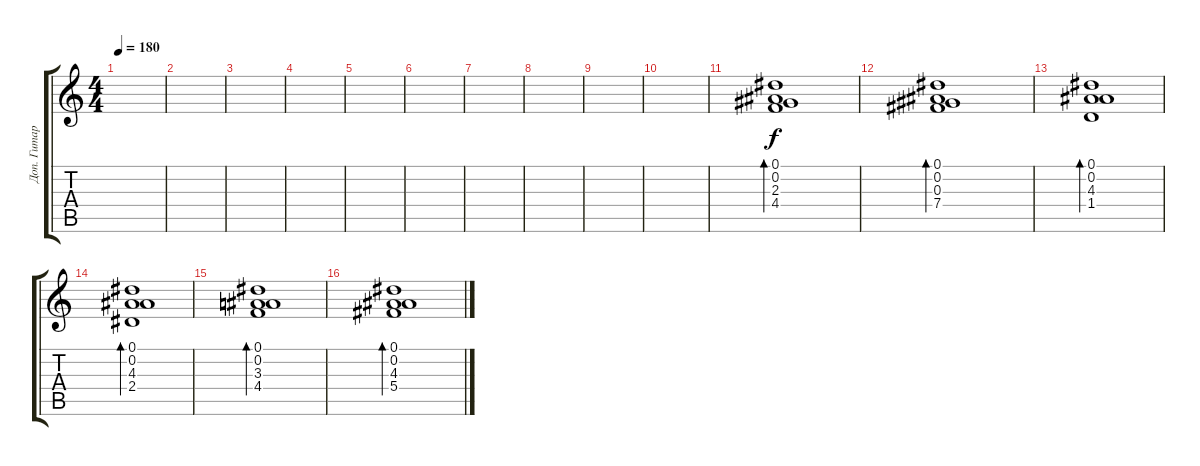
\track ("Доп. Гитары" "Доп. Гитар") {instrument electricguitarjazz}
\staff {score tabs}
\tuning (Eb4 Bb3 Gb3 Db3 Ab2 Eb2) {hide}
\ts (4 4)
\tempo 180
\clef g2
\ks c
|
|
|
|
|
|
|
|
|
|
(0.1 0.2 2.3 4.4).1{bd 120 volume 10} |
(0.1 0.2 0.3 7.4).1{bd 120} |
(0.1 0.2 4.3 1.4).1{bd 120} |
(0.1 0.2 4.3 2.4).1{bd 120} |
(0.1 0.2 3.3 4.4).1{bd 120} |
(0.1 0.2 4.3 5.4).1{bd 120}
